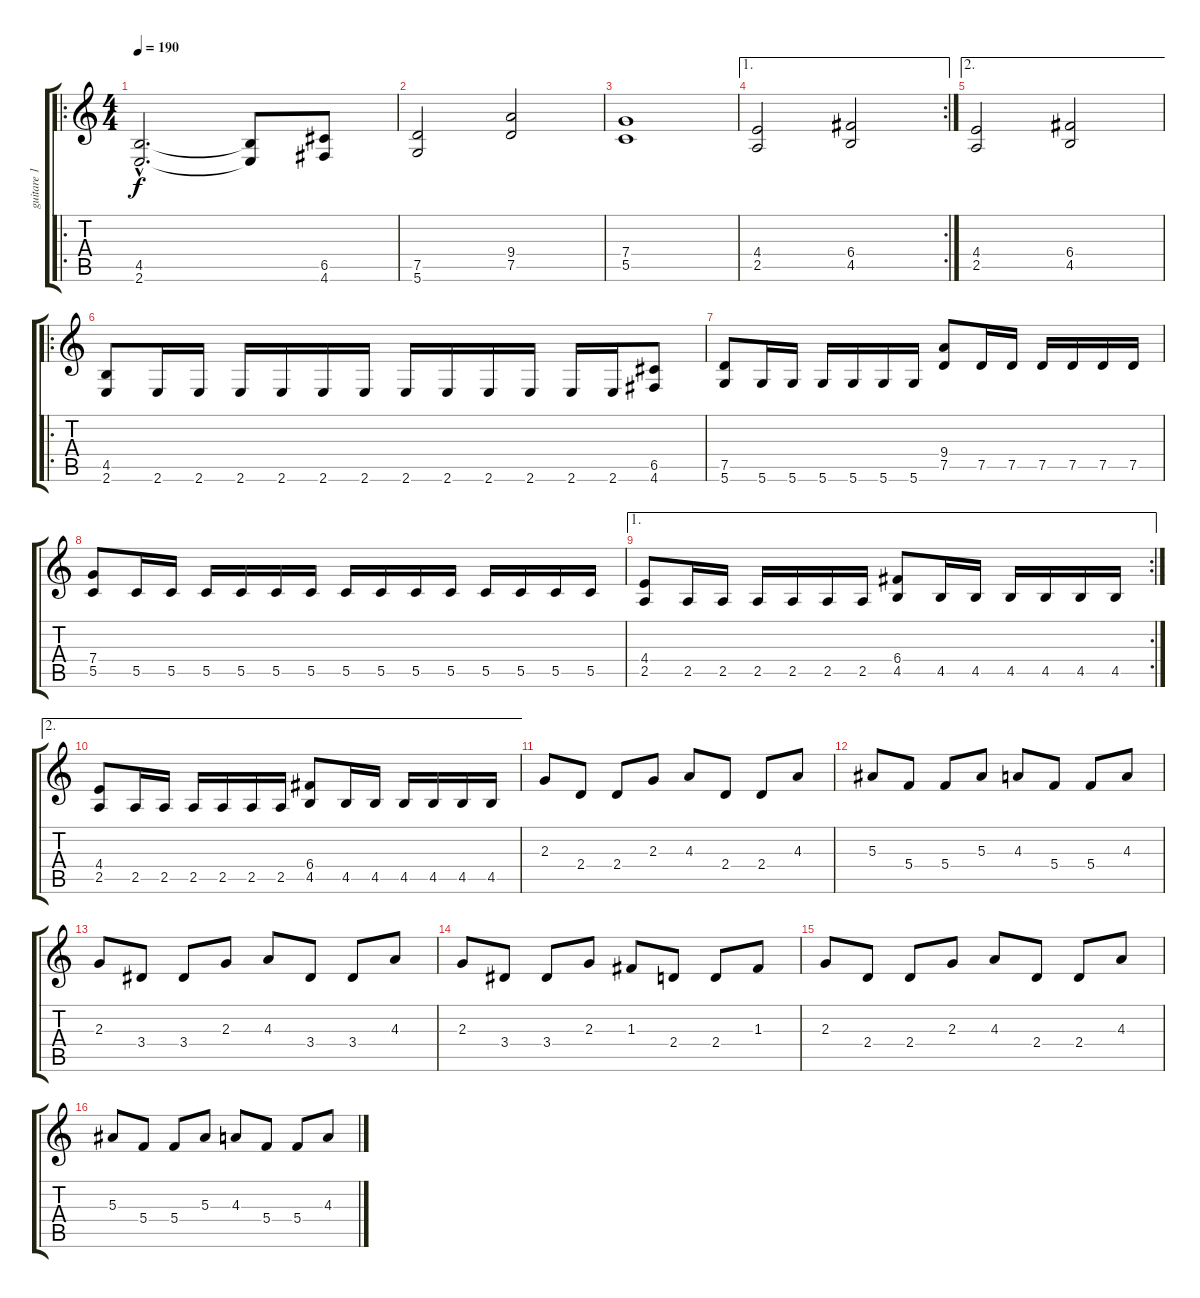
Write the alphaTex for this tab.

\track ("guitare 1" "guitare 1") {instrument distortionguitar}
\staff {score tabs}
\tuning (D4 A3 F3 C3 G2 D2) {hide}
\ro
\ts (4 4)
\tempo 190
\clef g2
\ks c
(4.5{hac} 2.6{hac}).2{d dy f} (4.5{t} 2.6{t}).8 (6.5 4.6).8 |
(7.5 5.6).2 (9.4 7.5).2 |
(7.4 5.5).1 |
\ae 1
\rc 2
(4.4 2.5).2 (6.4 4.5).2 |
\ae 2
(4.4 2.5).2 (6.4 4.5).2 |
\ro
(4.5 2.6).8 2.6.16 2.6.16 2.6.16 2.6.16 2.6.16 2.6.16 2.6.16 2.6.16 2.6.16 2.6.16 2.6.16 2.6.16 (6.5 4.6).8 |
(7.5 5.6).8 5.6.16 5.6.16 5.6.16 5.6.16 5.6.16 5.6.16 (9.4 7.5).8 7.5.16 7.5.16 7.5.16 7.5.16 7.5.16 7.5.16 |
(7.4 5.5).8 5.5.16 5.5.16 5.5.16 5.5.16 5.5.16 5.5.16 5.5.16 5.5.16 5.5.16 5.5.16 5.5.16 5.5.16 5.5.16 5.5.16 |
\ae 1
\rc 2
(4.4 2.5).8 2.5.16 2.5.16 2.5.16 2.5.16 2.5.16 2.5.16 (6.4 4.5).8 4.5.16 4.5.16 4.5.16 4.5.16 4.5.16 4.5.16 |
\ae 2
(4.4 2.5).8 2.5.16 2.5.16 2.5.16 2.5.16 2.5.16 2.5.16 (6.4 4.5).8 4.5.16 4.5.16 4.5.16 4.5.16 4.5.16 4.5.16 |
2.3.8 2.4.8 2.4.8 2.3.8 4.3.8 2.4.8 2.4.8 4.3.8 |
5.3.8 5.4.8 5.4.8 5.3.8 4.3.8 5.4.8 5.4.8 4.3.8 |
2.3.8 3.4.8 3.4.8 2.3.8 4.3.8 3.4.8 3.4.8 4.3.8 |
2.3.8 3.4.8 3.4.8 2.3.8 1.3.8 2.4.8 2.4.8 1.3.8 |
2.3.8 2.4.8 2.4.8 2.3.8 4.3.8 2.4.8 2.4.8 4.3.8 |
5.3.8 5.4.8 5.4.8 5.3.8 4.3.8 5.4.8 5.4.8 4.3.8
